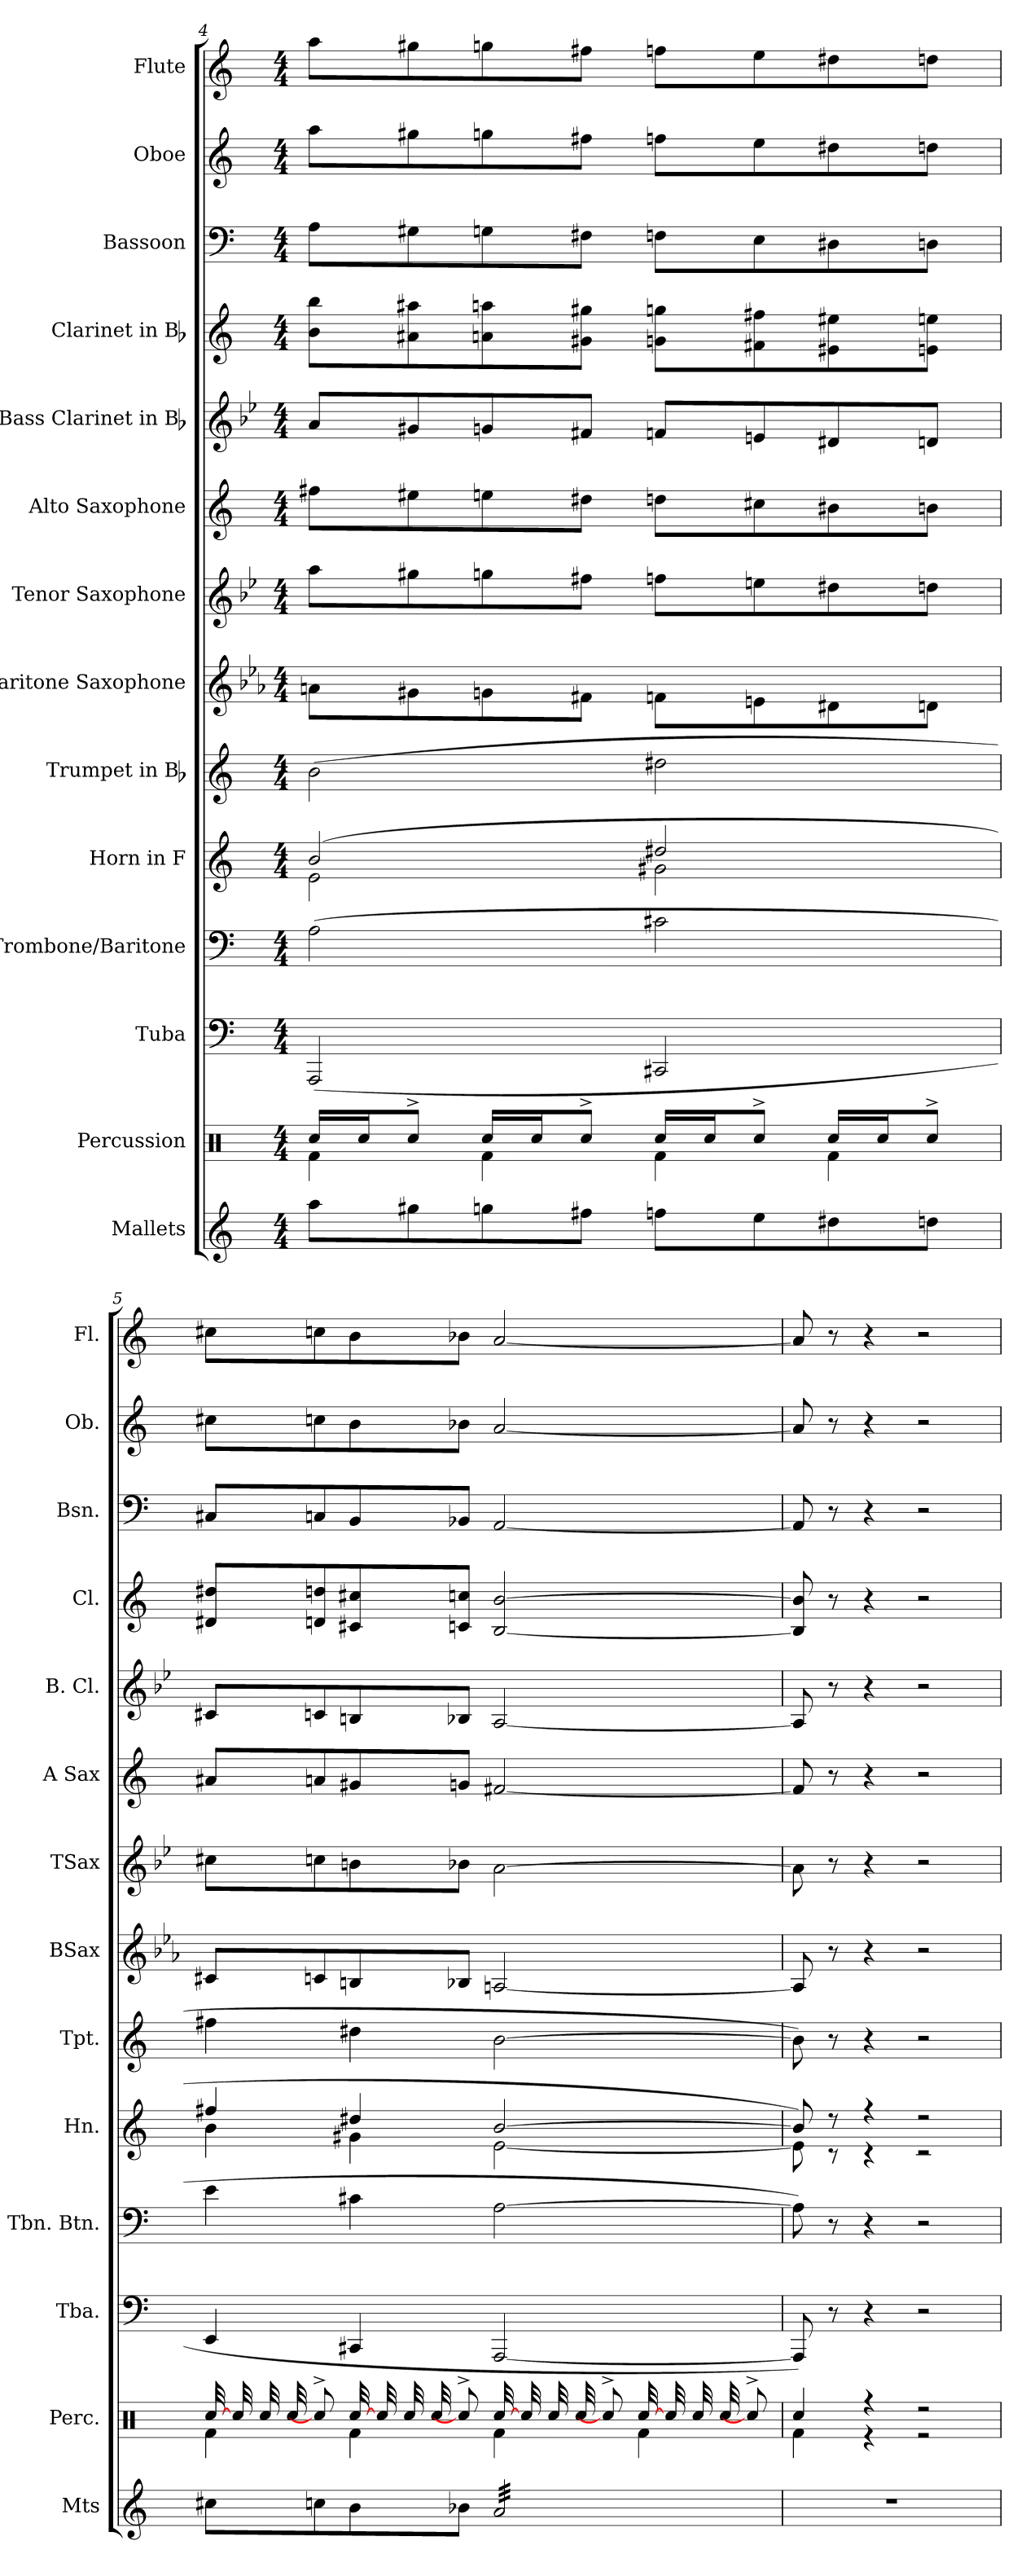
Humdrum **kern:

**kern	**kern	**kern	**kern	**kern	**kern	**kern	**kern	**kern	**kern	**kern	**kern	**kern	**kern
*part14	*part13	*part12	*part11	*part10	*part9	*part8	*part7	*part6	*part5	*part4	*part3	*part2	*part1
*staff14	*staff13	*staff12	*staff11	*staff10	*staff9	*staff8	*staff7	*staff6	*staff5	*staff4	*staff3	*staff2	*staff1
*I"Mallets	*I"Percussion	*I"Tuba	*I"Trombone/Baritone	*I"Horn in F	*I"Trumpet in Bb	*I"Baritone Saxophone	*I"Tenor Saxophone	*I"Alto Saxophone	*I"Bass Clarinet in Bb	*I"Clarinet in Bb	*I"Bassoon	*I"Oboe	*I"Flute
*I'Mts	*I'Perc.	*I'Tba.	*I'Tbn. Btn.	*I'Hn.	*I'Tpt.	*I'BSax	*I'TSax	*I'A Sax	*I'B. Cl.	*I'Cl.	*I'Bsn.	*I'Ob.	*I'Fl.
*clefG2	*clefX	*clefF4	*clefF4	*clefG2	*clefG2	*clefG2	*clefG2	*clefG2	*clefG2	*clefG2	*clefF4	*clefG2	*clefG2
*	*	*	*	*ITrd4c7	*ITrd1c2	*ITrd12c21	*ITrd8c14	*ITrd5c9	*ITrd8c14	*ITrd1c2	*	*	*
*k[]	*k[]	*k[]	*k[]	*k[b-]	*k[b-e-]	*k[b-e-a-]	*k[b-e-]	*k[b-e-a-]	*k[b-e-]	*k[b-e-]	*k[]	*k[]	*k[]
*M4/4	*M4/4	*M4/4	*M4/4	*M4/4	*M4/4	*M4/4	*M4/4	*M4/4	*M4/4	*M4/4	*M4/4	*M4/4	*M4/4
=4	=4	=4	=4	=4	=4	=4	=4	=4	=4	=4	=4	=4	=4
*	*^	*	*	*^	*	*	*	*	*	*	*	*	*
8aai\L	16Rcci/LL	4Rfi\	(2AAAi/	(2Ai\	(2ei/	2Ai\	(2ai\	8Ani\L	8ai\L	8ani\L	8Ai/L	8ai\ 8aaiL	8Ai\L	8aai\L	8aai\L
.	16Rcci/J	.	.	.	.	.	.	.	.	.	.	.	.	.	.
8gg#Xi\	8Rcc^i/J	.	.	.	.	.	.	8G#Xi\	8g#Xi\	8g#Xi\	8G#Xi/	8g#Xi\ 8gg#Xi	8G#Xi\	8gg#Xi\	8gg#Xi\
8ggni\	16Rcci/LL	4Rfi\	.	.	.	.	.	8Gni\	8gni\	8gni\	8Gni/	8gni\ 8ggni	8Gni\	8ggni\	8ggni\
.	16Rcci/J	.	.	.	.	.	.	.	.	.	.	.	.	.	.
8ff#Xi\J	8Rcc^i/J	.	.	.	.	.	.	8F#Xi\J	8f#Xi\J	8f#Xi\J	8F#Xi/J	8f#Xi\ 8ff#XiJ	8F#Xi\J	8ff#Xi\J	8ff#Xi\J
8ffni\L	16Rcci/LL	4Rfi\	2CC#Xi/	2c#Xi\	2g#Xi/	2c#Xi\	2cc#Xi\	8Fni\L	8fni\L	8fni\L	8Fni/L	8fni\ 8ffniL	8Fni\L	8ffni\L	8ffni\L
.	16Rcci/J	.	.	.	.	.	.	.	.	.	.	.	.	.	.
8eei\	8Rcc^i/J	.	.	.	.	.	.	8Eni\	8eni\	8eni\	8Eni/	8eni\ 8eeni	8Ei\	8eei\	8eei\
8dd#Xi\	16Rcci/LL	4Rfi\	.	.	.	.	.	8D#Xi\	8d#Xi\	8d#Xi\	8D#Xi/	8d#Xi\ 8dd#Xi	8D#Xi\	8dd#Xi\	8dd#Xi\
.	16Rcci/J	.	.	.	.	.	.	.	.	.	.	.	.	.	.
8ddni\J	8Rcc^i/J	.	.	.	.	.	.	8Dni\J	8dni\J	8dni\J	8Dni/J	8dni\ 8ddniJ	8Dni\J	8ddni\J	8ddni\J
=5	=5	=5	=5	=5	=5	=5	=5	=5	=5	=5	=5	=5	=5	=5	=5
*	*tremolo	*	*	*	*	*	*	*	*	*	*	*	*	*	*
8cc#Xi\L	[>32Rcci/LLL	4Rfi\	4EEi/	4ei\	4bni/	4ei\	4eeni\	8C#Xi/L	8c#Xi\L	8c#Xi/L	8C#Xi/L	8c#Xi/ 8cc#XiL	8C#Xi/L	8cc#Xi\L	8cc#Xi\L
.	32Rcci/	.	.	.	.	.	.	.	.	.	.	.	.	.	.
.	32Rcci/	.	.	.	.	.	.	.	.	.	.	.	.	.	.
.	32Rcci/	.	.	.	.	.	.	.	.	.	.	.	.	.	.
*	*Xtremolo	*	*	*	*	*	*	*	*	*	*	*	*	*	*
8ccni\	8Rcc^i/J]	.	.	.	.	.	.	8Cni/	8cni\	8cni/	8Cni/	8cni/ 8ccni	8Cni/	8ccni\	8ccni\
*	*tremolo	*	*	*	*	*	*	*	*	*	*	*	*	*	*
8bi\	[>32Rcci/LLL	4Rfi\	4CC#Xi/	4c#Xi\	4g#Xi/	4c#Xi\	4cc#Xi\	8BBni/	8Bni\	8Bni/	8BBni/	8Bni/ 8bni	8BBi/	8bi\	8bi\
.	32Rcci/	.	.	.	.	.	.	.	.	.	.	.	.	.	.
.	32Rcci/	.	.	.	.	.	.	.	.	.	.	.	.	.	.
.	32Rcci/	.	.	.	.	.	.	.	.	.	.	.	.	.	.
*	*Xtremolo	*	*	*	*	*	*	*	*	*	*	*	*	*	*
8b-Xi\J	8Rcc^i/J]	.	.	.	.	.	.	8BB-Xi/J	8B-Xi\J	8B-Xi/J	8BB-Xi/J	8B-Xi/ 8b-XiJ	8BB-Xi/J	8b-Xi\J	8b-Xi\J
*tremolo	*	*	*	*	*	*	*	*	*	*	*	*	*	*	*
*	*tremolo	*	*	*	*	*	*	*	*	*	*	*	*	*	*
32ai/LLL	[>32Rcci/LLL	4Rfi\	[<2AAAi/	[>2Ai\	[>2ei/	[<2Ai\	[>2ai\	[<2AAni/	[>2Ai\	[<2Ani/	[<2AAi/	[<2Ai/ [>2ai	[<2AAi/	[<2ai/	[<2ai/
32ai/	32Rcci/	.	.	.	.	.	.	.	.	.	.	.	.	.	.
32ai/	32Rcci/	.	.	.	.	.	.	.	.	.	.	.	.	.	.
32ai/	32Rcci/	.	.	.	.	.	.	.	.	.	.	.	.	.	.
*	*Xtremolo	*	*	*	*	*	*	*	*	*	*	*	*	*	*
32ai/	8Rcc^i/J]	.	.	.	.	.	.	.	.	.	.	.	.	.	.
32ai/	.	.	.	.	.	.	.	.	.	.	.	.	.	.	.
32ai/	.	.	.	.	.	.	.	.	.	.	.	.	.	.	.
32ai/	.	.	.	.	.	.	.	.	.	.	.	.	.	.	.
*	*tremolo	*	*	*	*	*	*	*	*	*	*	*	*	*	*
32ai/	[>32Rcci/LLL	4Rfi\	.	.	.	.	.	.	.	.	.	.	.	.	.
32ai/	32Rcci/	.	.	.	.	.	.	.	.	.	.	.	.	.	.
32ai/	32Rcci/	.	.	.	.	.	.	.	.	.	.	.	.	.	.
32ai/	32Rcci/	.	.	.	.	.	.	.	.	.	.	.	.	.	.
*	*Xtremolo	*	*	*	*	*	*	*	*	*	*	*	*	*	*
32ai/	8Rcc^i/J]	.	.	.	.	.	.	.	.	.	.	.	.	.	.
32ai/	.	.	.	.	.	.	.	.	.	.	.	.	.	.	.
32ai/	.	.	.	.	.	.	.	.	.	.	.	.	.	.	.
32ai/JJJ	.	.	.	.	.	.	.	.	.	.	.	.	.	.	.
*Xtremolo	*	*	*	*	*	*	*	*	*	*	*	*	*	*	*
=6	=6	=6	=6	=6	=6	=6	=6	=6	=6	=6	=6	=6	=6	=6	=6
1r	4Rcci/	4Rfi\	8AAAi/])	8Ai\])	8ei/])	8Ai\]	8ai\])	8AAi/]	8Ai\]	8Ai/]	8AAi/]	8Ai/] 8ai]	8AAi/]	8ai/]	8ai/]
.	.	.	8r	8r	8r	8r	8r	8r	8r	8r	8r	8r	8r	8r	8r
.	4r	4r	4r	4r	4r	4r	4r	4r	4r	4r	4r	4r	4r	4r	4r
.	2r	2r	2r	2r	2r	2r	2r	2r	2r	2r	2r	2r	2r	2r	2r
*	*v	*v	*	*	*v	*v	*	*	*	*	*	*	*	*	*
=	=	=	=	=	=	=	=	=	=	=	=	=	=
*-	*-	*-	*-	*-	*-	*-	*-	*-	*-	*-	*-	*-	*-
